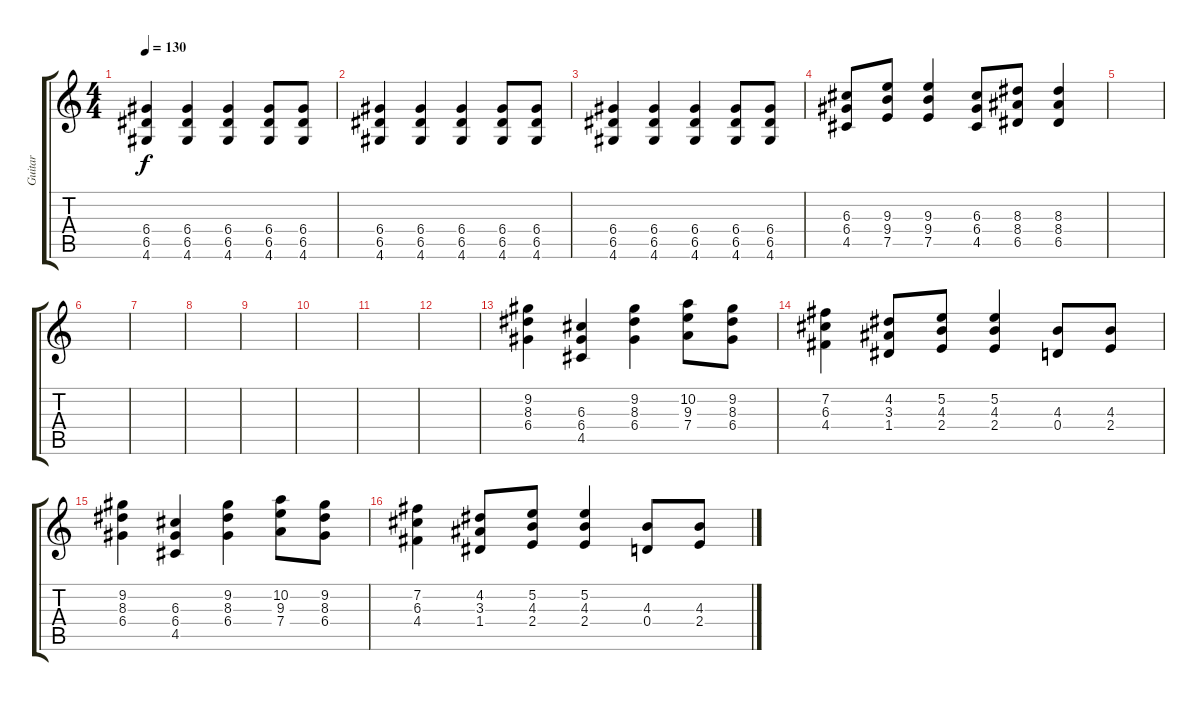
\track ("Guitar" "Guitar") {instrument overdrivenguitar}
\staff {score tabs}
\tuning (E4 B3 G3 D3 A2 E2) {hide}
\ts (4 4)
\tempo 130
\clef g2
\ks c
(6.4 6.5 4.6).4{dy f} (6.4 6.5 4.6).4 (6.4 6.5 4.6).4 (6.4 6.5 4.6).8 (6.4 6.5 4.6).8 |
(6.4 6.5 4.6).4 (6.4 6.5 4.6).4 (6.4 6.5 4.6).4 (6.4 6.5 4.6).8 (6.4 6.5 4.6).8 |
(6.4 6.5 4.6).4 (6.4 6.5 4.6).4 (6.4 6.5 4.6).4 (6.4 6.5 4.6).8 (6.4 6.5 4.6).8 |
(6.3 6.4 4.5).8 (9.3 9.4 7.5).8 (9.3 9.4 7.5).4 (6.3 6.4 4.5).8 (8.3 8.4 6.5).8 (8.3 8.4 6.5).4 |
|
|
|
|
|
|
|
|
(9.2 8.3 6.4).4 (6.3 6.4 4.5).4 (9.2 8.3 6.4).4 (10.2 9.3 7.4).8 (9.2 8.3 6.4).8 |
(7.2 6.3 4.4).4 (4.2 3.3 1.4).8 (5.2 4.3 2.4).8 (5.2 4.3 2.4).4 (4.3 0.4).8 (4.3 2.4).8 |
(9.2 8.3 6.4).4 (6.3 6.4 4.5).4 (9.2 8.3 6.4).4 (10.2 9.3 7.4).8 (9.2 8.3 6.4).8 |
(7.2 6.3 4.4).4 (4.2 3.3 1.4).8 (5.2 4.3 2.4).8 (5.2 4.3 2.4).4 (4.3 0.4).8 (4.3 2.4).8
